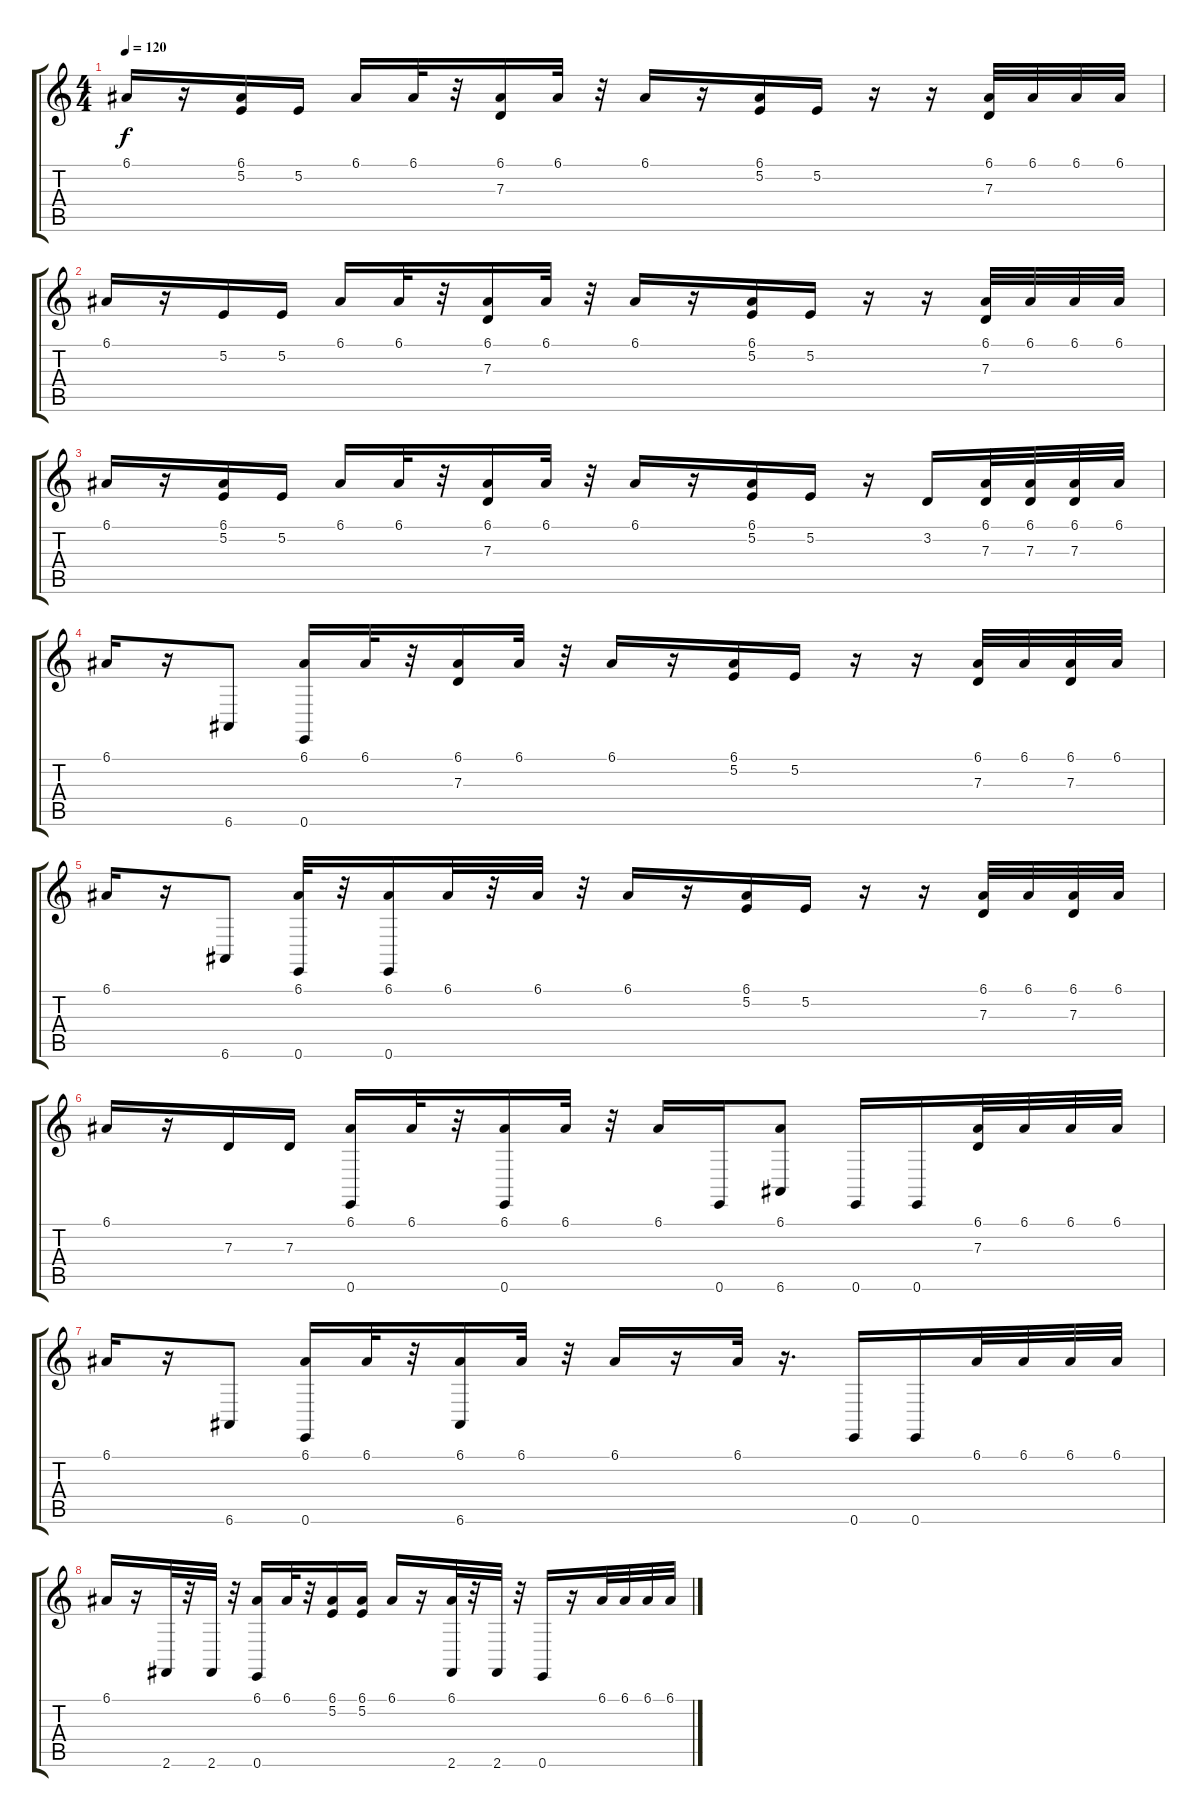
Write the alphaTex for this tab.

\track "" {instrument acousticgrandpiano}
\staff {score tabs}
\tuning (E4 B3 G3 D3 A2 E2) {hide}
\ts (4 4)
\tempo 120
\clef g2
\ks c
6.1.16{dy f} r.16 (6.1 5.2).16 5.2.16 6.1.16 6.1.32 r.32 (6.1 7.3).16 6.1.32 r.32 6.1.16 r.16 (6.1 5.2).16 5.2.16 r.16 r.16 (6.1 7.3).32 6.1.32 6.1.32 6.1.32 |
6.1.16 r.16 5.2.16 5.2.16 6.1.16 6.1.32 r.32 (6.1 7.3).16 6.1.32 r.32 6.1.16 r.16 (6.1 5.2).16 5.2.16 r.16 r.16 (6.1 7.3).32 6.1.32 6.1.32 6.1.32 |
6.1.16 r.16 (6.1 5.2).16 5.2.16 6.1.16 6.1.32 r.32 (6.1 7.3).16 6.1.32 r.32 6.1.16 r.16 (6.1 5.2).16 5.2.16 r.16 3.2.16 (6.1 7.3).32 (6.1 7.3).32 (6.1 7.3).32 6.1.32 |
6.1.16 r.16 6.6.8 (6.1 0.6).16 6.1.32 r.32 (6.1 7.3).16 6.1.32 r.32 6.1.16 r.16 (6.1 5.2).16 5.2.16 r.16 r.16 (6.1 7.3).32 6.1.32 (6.1 7.3).32 6.1.32 |
6.1.16 r.16 6.6.8 (6.1 0.6).32 r.32 (6.1 0.6).16 6.1.32 r.32 6.1.32 r.32 6.1.16 r.16 (6.1 5.2).16 5.2.16 r.16 r.16 (6.1 7.3).32 6.1.32 (6.1 7.3).32 6.1.32 |
6.1.16 r.16 7.3.16 7.3.16 (6.1 0.6).16 6.1.32 r.32 (6.1 0.6).16 6.1.32 r.32 6.1.16 0.6.16 (6.1 6.6).8 0.6.16 0.6.16 (6.1 7.3).32 6.1.32 6.1.32 6.1.32 |
6.1.16 r.16 6.6.8 (6.1 0.6).16 6.1.32 r.32 (6.1 6.6).16 6.1.32 r.32 6.1.16 r.16 6.1.32 r.16{d} 0.6.16 0.6.16 6.1.32 6.1.32 6.1.32 6.1.32 |
6.1.16 r.16 2.6.32 r.32 2.6.32 r.32 (6.1 0.6).16 6.1.32 r.32 (6.1 5.2).16 (6.1 5.2).16 6.1.16 r.16 (6.1 2.6).32 r.32 2.6.32 r.32 0.6.16 r.16 6.1.32 6.1.32 6.1.32 6.1.32
